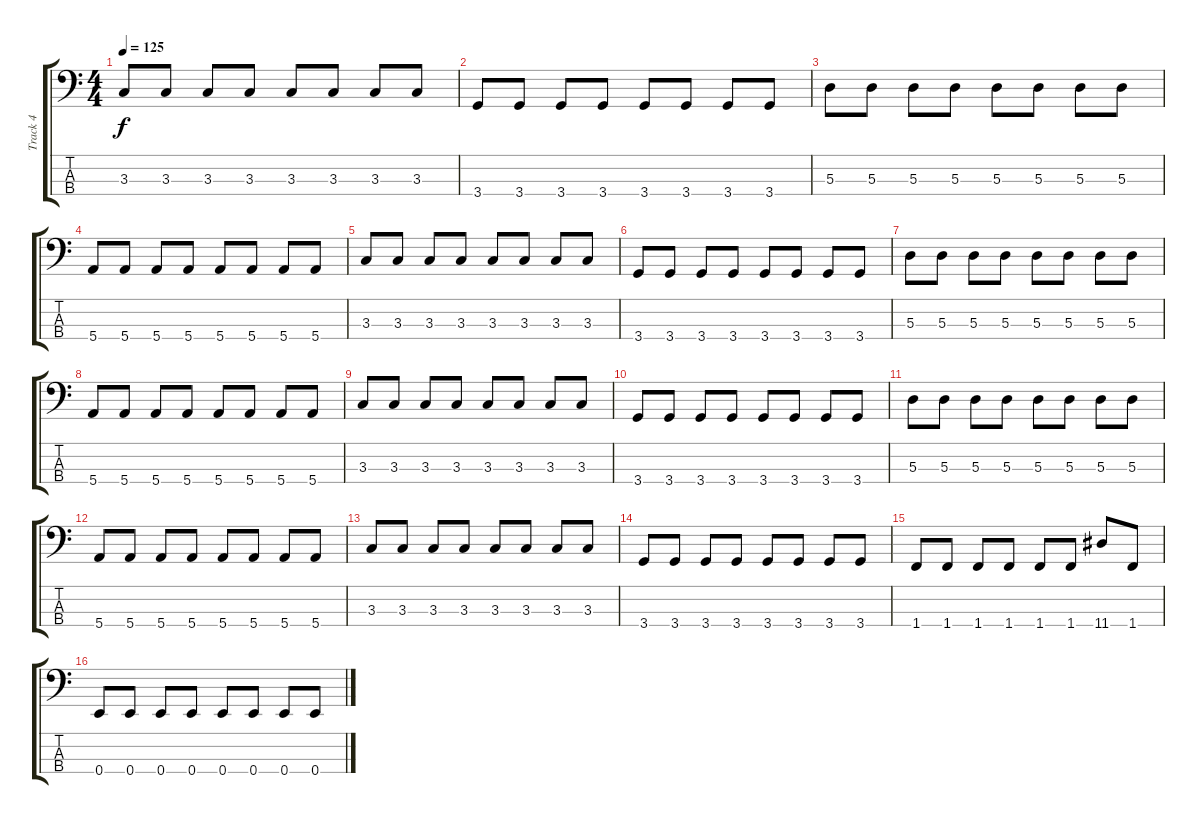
\track ("Track 4" "Track 4") {instrument electricbasspick}
\staff {score tabs}
\tuning (G2 D2 A1 E1) {hide}
\ts (4 4)
\tempo 125
\clef f4
\ks c
3.3.8{dy f} 3.3.8 3.3.8 3.3.8 3.3.8 3.3.8 3.3.8 3.3.8 |
3.4.8 3.4.8 3.4.8 3.4.8 3.4.8 3.4.8 3.4.8 3.4.8 |
5.3.8 5.3.8 5.3.8 5.3.8 5.3.8 5.3.8 5.3.8 5.3.8 |
5.4.8 5.4.8 5.4.8 5.4.8 5.4.8 5.4.8 5.4.8 5.4.8 |
3.3.8 3.3.8 3.3.8 3.3.8 3.3.8 3.3.8 3.3.8 3.3.8 |
3.4.8 3.4.8 3.4.8 3.4.8 3.4.8 3.4.8 3.4.8 3.4.8 |
5.3.8 5.3.8 5.3.8 5.3.8 5.3.8 5.3.8 5.3.8 5.3.8 |
5.4.8 5.4.8 5.4.8 5.4.8 5.4.8 5.4.8 5.4.8 5.4.8 |
3.3.8 3.3.8 3.3.8 3.3.8 3.3.8 3.3.8 3.3.8 3.3.8 |
3.4.8 3.4.8 3.4.8 3.4.8 3.4.8 3.4.8 3.4.8 3.4.8 |
5.3.8 5.3.8 5.3.8 5.3.8 5.3.8 5.3.8 5.3.8 5.3.8 |
5.4.8 5.4.8 5.4.8 5.4.8 5.4.8 5.4.8 5.4.8 5.4.8 |
3.3.8 3.3.8 3.3.8 3.3.8 3.3.8 3.3.8 3.3.8 3.3.8 |
3.4.8 3.4.8 3.4.8 3.4.8 3.4.8 3.4.8 3.4.8 3.4.8 |
1.4.8 1.4.8 1.4.8 1.4.8 1.4.8 1.4.8 11.4.8 1.4.8 |
0.4.8 0.4.8 0.4.8 0.4.8 0.4.8 0.4.8 0.4.8 0.4.8
